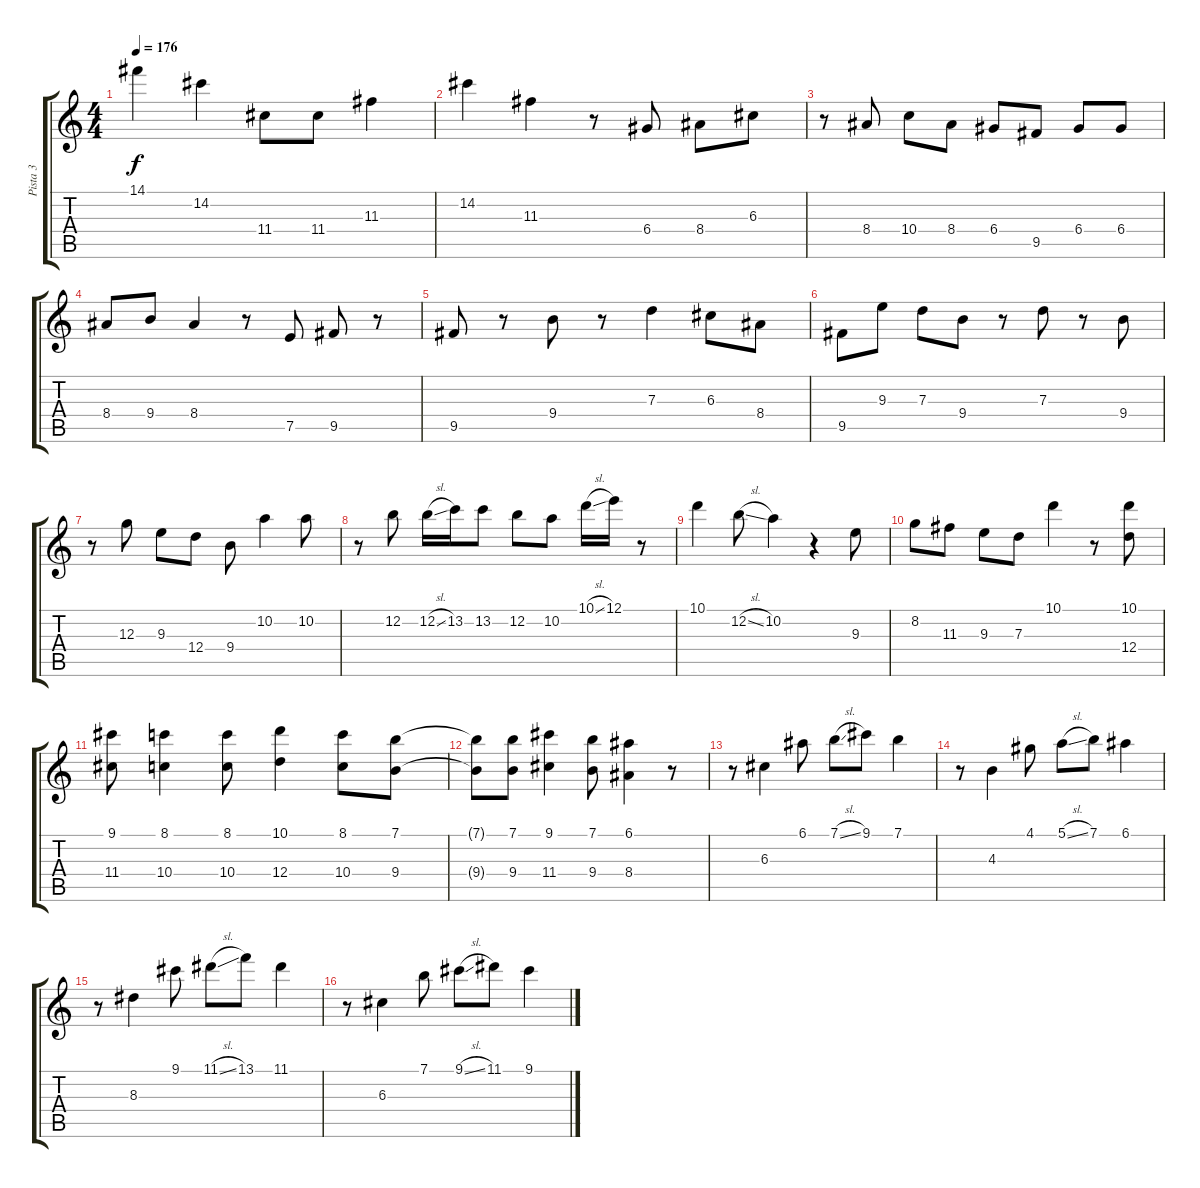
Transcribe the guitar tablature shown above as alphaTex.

\track ("Pista 3" "Pista 3") {instrument acousticguitarsteel}
\staff {score tabs}
\tuning (E4 B3 G3 D3 A2 E2) {hide}
\ts (4 4)
\tempo 176
\clef g2
\ks c
14.1.4{dy f} 14.2.4 11.4.8 11.4.8 11.3.4 |
14.2.4 11.3.4 r.8 6.4.8 8.4.8 6.3.8 |
r.8 8.4.8 10.4.8 8.4.8 6.4.8 9.5.8 6.4.8 6.4.8 |
8.4.8 9.4.8 8.4.4 r.8 7.5.8 9.5.8 r.8 |
9.5.8 r.8 9.4.8 r.8 7.3.4 6.3.8 8.4.8 |
9.5.8 9.3.8 7.3.8 9.4.8 r.8 7.3.8 r.8 9.4.8 |
r.8 12.3.8 9.3.8 12.4.8 9.4.8 10.2.4 10.2.8 |
r.8 12.2.8 12.2{sl}.16 13.2.16 13.2.8 12.2.8 10.2.8 10.1{sl}.16 12.1.16 r.8 |
10.1.4 12.2{sl}.8 10.2.4 r.4 9.3.8 |
8.2.8 11.3.8 9.3.8 7.3.8 10.1.4 r.8 (10.1 12.4).8 |
(9.1 11.4).8 (8.1 10.4).4 (8.1 10.4).8 (10.1 12.4).4 (8.1 10.4).8 (7.1 9.4).8 |
(7.1{t} 9.4{t}).8 (7.1 9.4).8 (9.1 11.4).4 (7.1 9.4).8 (6.1 8.4).4 r.8 |
r.8 6.3.4 6.1.8 7.1{sl}.8 9.1.8 7.1.4 |
r.8 4.3.4 4.1.8 5.1{sl}.8 7.1.8 6.1.4 |
r.8 8.3.4 9.1.8 11.1{sl}.8 13.1.8 11.1.4 |
r.8 6.3.4 7.1.8 9.1{sl}.8 11.1.8 9.1.4
